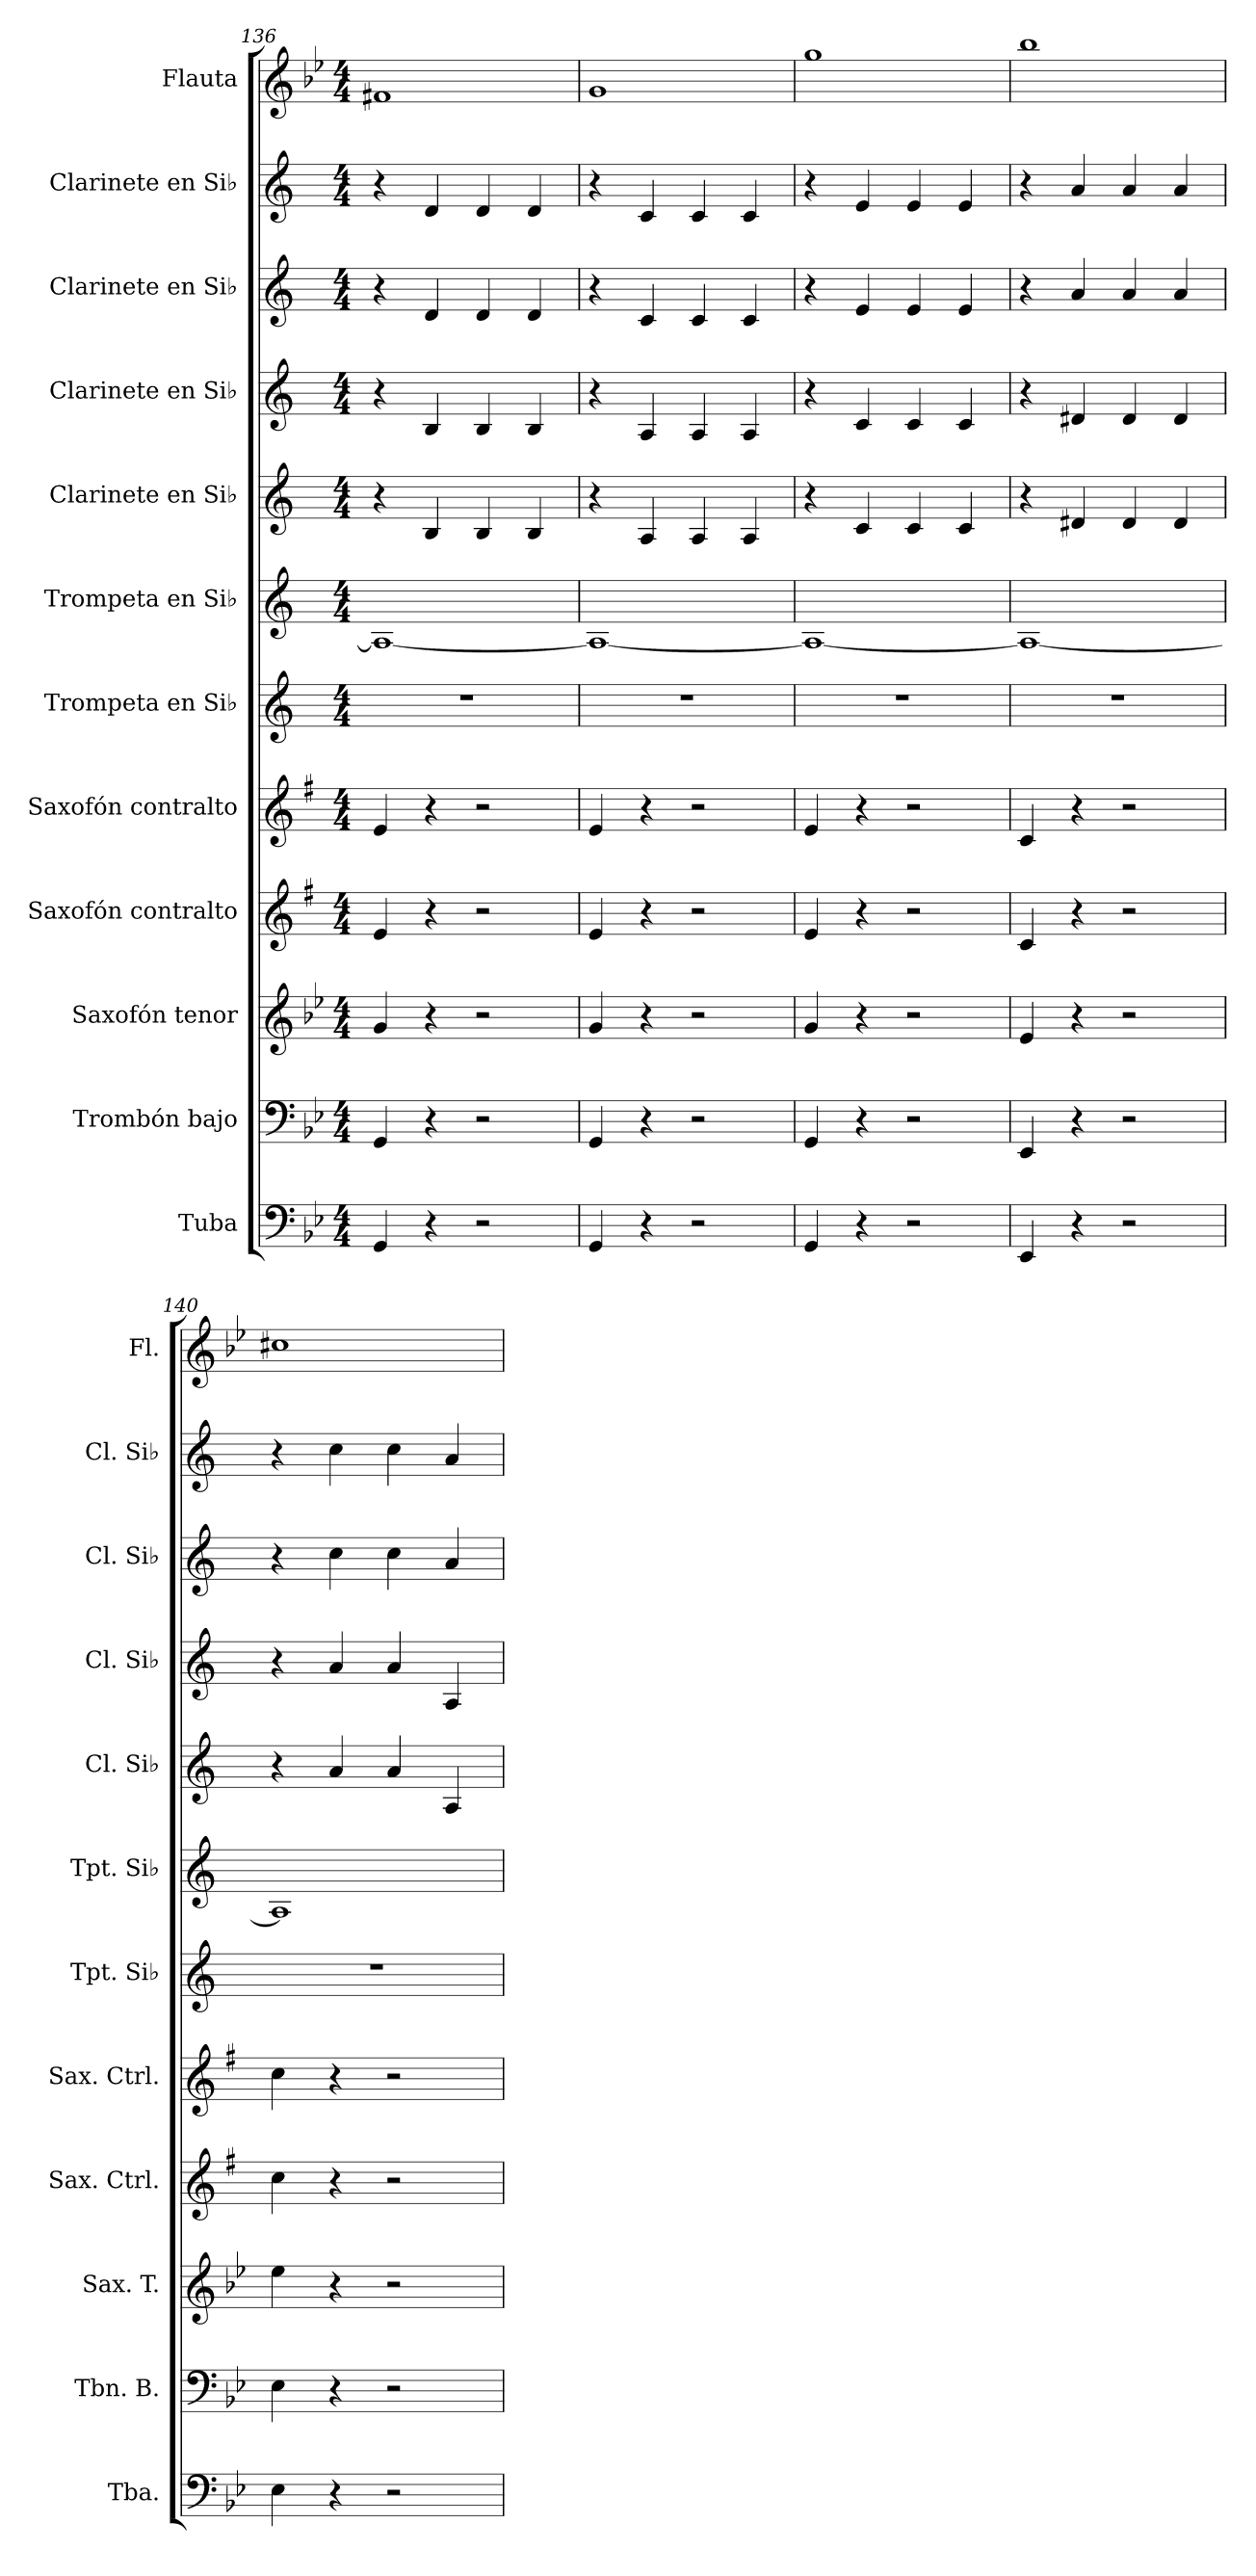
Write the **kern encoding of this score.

**kern	**kern	**kern	**kern	**kern	**kern	**kern	**kern	**kern	**kern	**kern	**kern
*part12	*part11	*part10	*part9	*part8	*part7	*part6	*part5	*part4	*part3	*part2	*part1
*staff12	*staff11	*staff10	*staff9	*staff8	*staff7	*staff6	*staff5	*staff4	*staff3	*staff2	*staff1
*I"Tuba	*I"Trombón bajo	*I"Saxofón tenor	*I"Saxofón contralto	*I"Saxofón contralto	*I"Trompeta en Si♭	*I"Trompeta en Si♭	*I"Clarinete en Si♭	*I"Clarinete en Si♭	*I"Clarinete en Si♭	*I"Clarinete en Si♭	*I"Flauta
*I'Tba.	*I'Tbn. B.	*I'Sax. T.	*I'Sax. Ctrl.	*I'Sax. Ctrl.	*I'Tpt. Si♭	*I'Tpt. Si♭	*I'Cl. Si♭	*I'Cl. Si♭	*I'Cl. Si♭	*I'Cl. Si♭	*I'Fl.
*clefF4	*clefF4	*clefG2	*clefG2	*clefG2	*clefG2	*clefG2	*clefG2	*clefG2	*clefG2	*clefG2	*clefG2
*	*	*ITrd8c14	*ITrd5c9	*ITrd5c9	*ITrd1c2	*ITrd1c2	*ITrd1c2	*ITrd1c2	*ITrd1c2	*ITrd1c2	*
*k[b-e-]	*k[b-e-]	*k[b-e-]	*k[b-e-]	*k[b-e-]	*k[b-e-]	*k[b-e-]	*k[b-e-]	*k[b-e-]	*k[b-e-]	*k[b-e-]	*k[b-e-]
*M4/4	*M4/4	*M4/4	*M4/4	*M4/4	*M4/4	*M4/4	*M4/4	*M4/4	*M4/4	*M4/4	*M4/4
=136	=136	=136	=136	=136	=136	=136	=136	=136	=136	=136	=136
4GG/	4GG/	4G/	4G/	4G/	1r	1G_	4r	4r	4r	4r	1f#X
4r	4r	4r	4r	4r	.	.	4A/	4A/	4c/	4c/	.
2r	2r	2r	2r	2r	.	.	4A/	4A/	4c/	4c/	.
.	.	.	.	.	.	.	4A/	4A/	4c/	4c/	.
=137	=137	=137	=137	=137	=137	=137	=137	=137	=137	=137	=137
4GG/	4GG/	4G/	4G/	4G/	1r	1G_	4r	4r	4r	4r	1g
4r	4r	4r	4r	4r	.	.	4G/	4G/	4B-/	4B-/	.
2r	2r	2r	2r	2r	.	.	4G/	4G/	4B-/	4B-/	.
.	.	.	.	.	.	.	4G/	4G/	4B-/	4B-/	.
=138	=138	=138	=138	=138	=138	=138	=138	=138	=138	=138	=138
4GG/	4GG/	4G/	4G/	4G/	1r	1G_	4r	4r	4r	4r	1gg
4r	4r	4r	4r	4r	.	.	4B-/	4B-/	4d/	4d/	.
2r	2r	2r	2r	2r	.	.	4B-/	4B-/	4d/	4d/	.
.	.	.	.	.	.	.	4B-/	4B-/	4d/	4d/	.
=139	=139	=139	=139	=139	=139	=139	=139	=139	=139	=139	=139
4EE-/	4EE-/	4E-/	4E-/	4E-/	1r	1G_	4r	4r	4r	4r	1bb-
4r	4r	4r	4r	4r	.	.	4c#X/	4c#X/	4g/	4g/	.
2r	2r	2r	2r	2r	.	.	4c#/	4c#/	4g/	4g/	.
.	.	.	.	.	.	.	4c#/	4c#/	4g/	4g/	.
=140	=140	=140	=140	=140	=140	=140	=140	=140	=140	=140	=140
4E-\	4E-\	4e-\	4e-\	4e-\	1r	1G]	4r	4r	4r	4r	1cc#X
4r	4r	4r	4r	4r	.	.	4g/	4g/	4b-\	4b-\	.
2r	2r	2r	2r	2r	.	.	4g/	4g/	4b-\	4b-\	.
.	.	.	.	.	.	.	4G/	4G/	4g/	4g/	.
=	=	=	=	=	=	=	=	=	=	=	=
*-	*-	*-	*-	*-	*-	*-	*-	*-	*-	*-	*-
